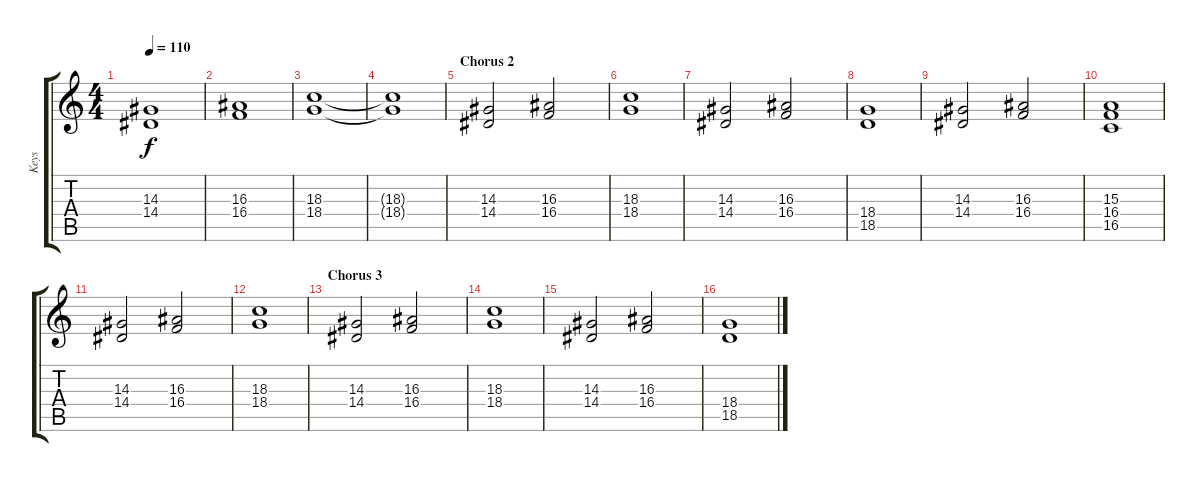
\track ("Keys" "Keys") {instrument pad2warm}
\staff {score tabs}
\tuning (Eb4 Bb3 Gb3 Db3 Ab2 Eb2) {hide}
\ts (4 4)
\tempo 110
\clef g2
\ks c
(14.3 14.4).1{dy f} |
(16.3 16.4).1 |
(18.3 18.4).1 |
(18.3{t} 18.4{t}).1 |
\section ("" "Chorus 2")
(14.3 14.4).2 (16.3 16.4).2 |
(18.3 18.4).1 |
(14.3 14.4).2 (16.3 16.4).2 |
(18.4 18.5).1 |
(14.3 14.4).2 (16.3 16.4).2 |
(15.3 16.4 16.5).1 |
(14.3 14.4).2 (16.3 16.4).2 |
(18.3 18.4).1 |
\section ("" "Chorus 3")
(14.3 14.4).2 (16.3 16.4).2 |
(18.3 18.4).1 |
(14.3 14.4).2 (16.3 16.4).2 |
(18.4 18.5).1
